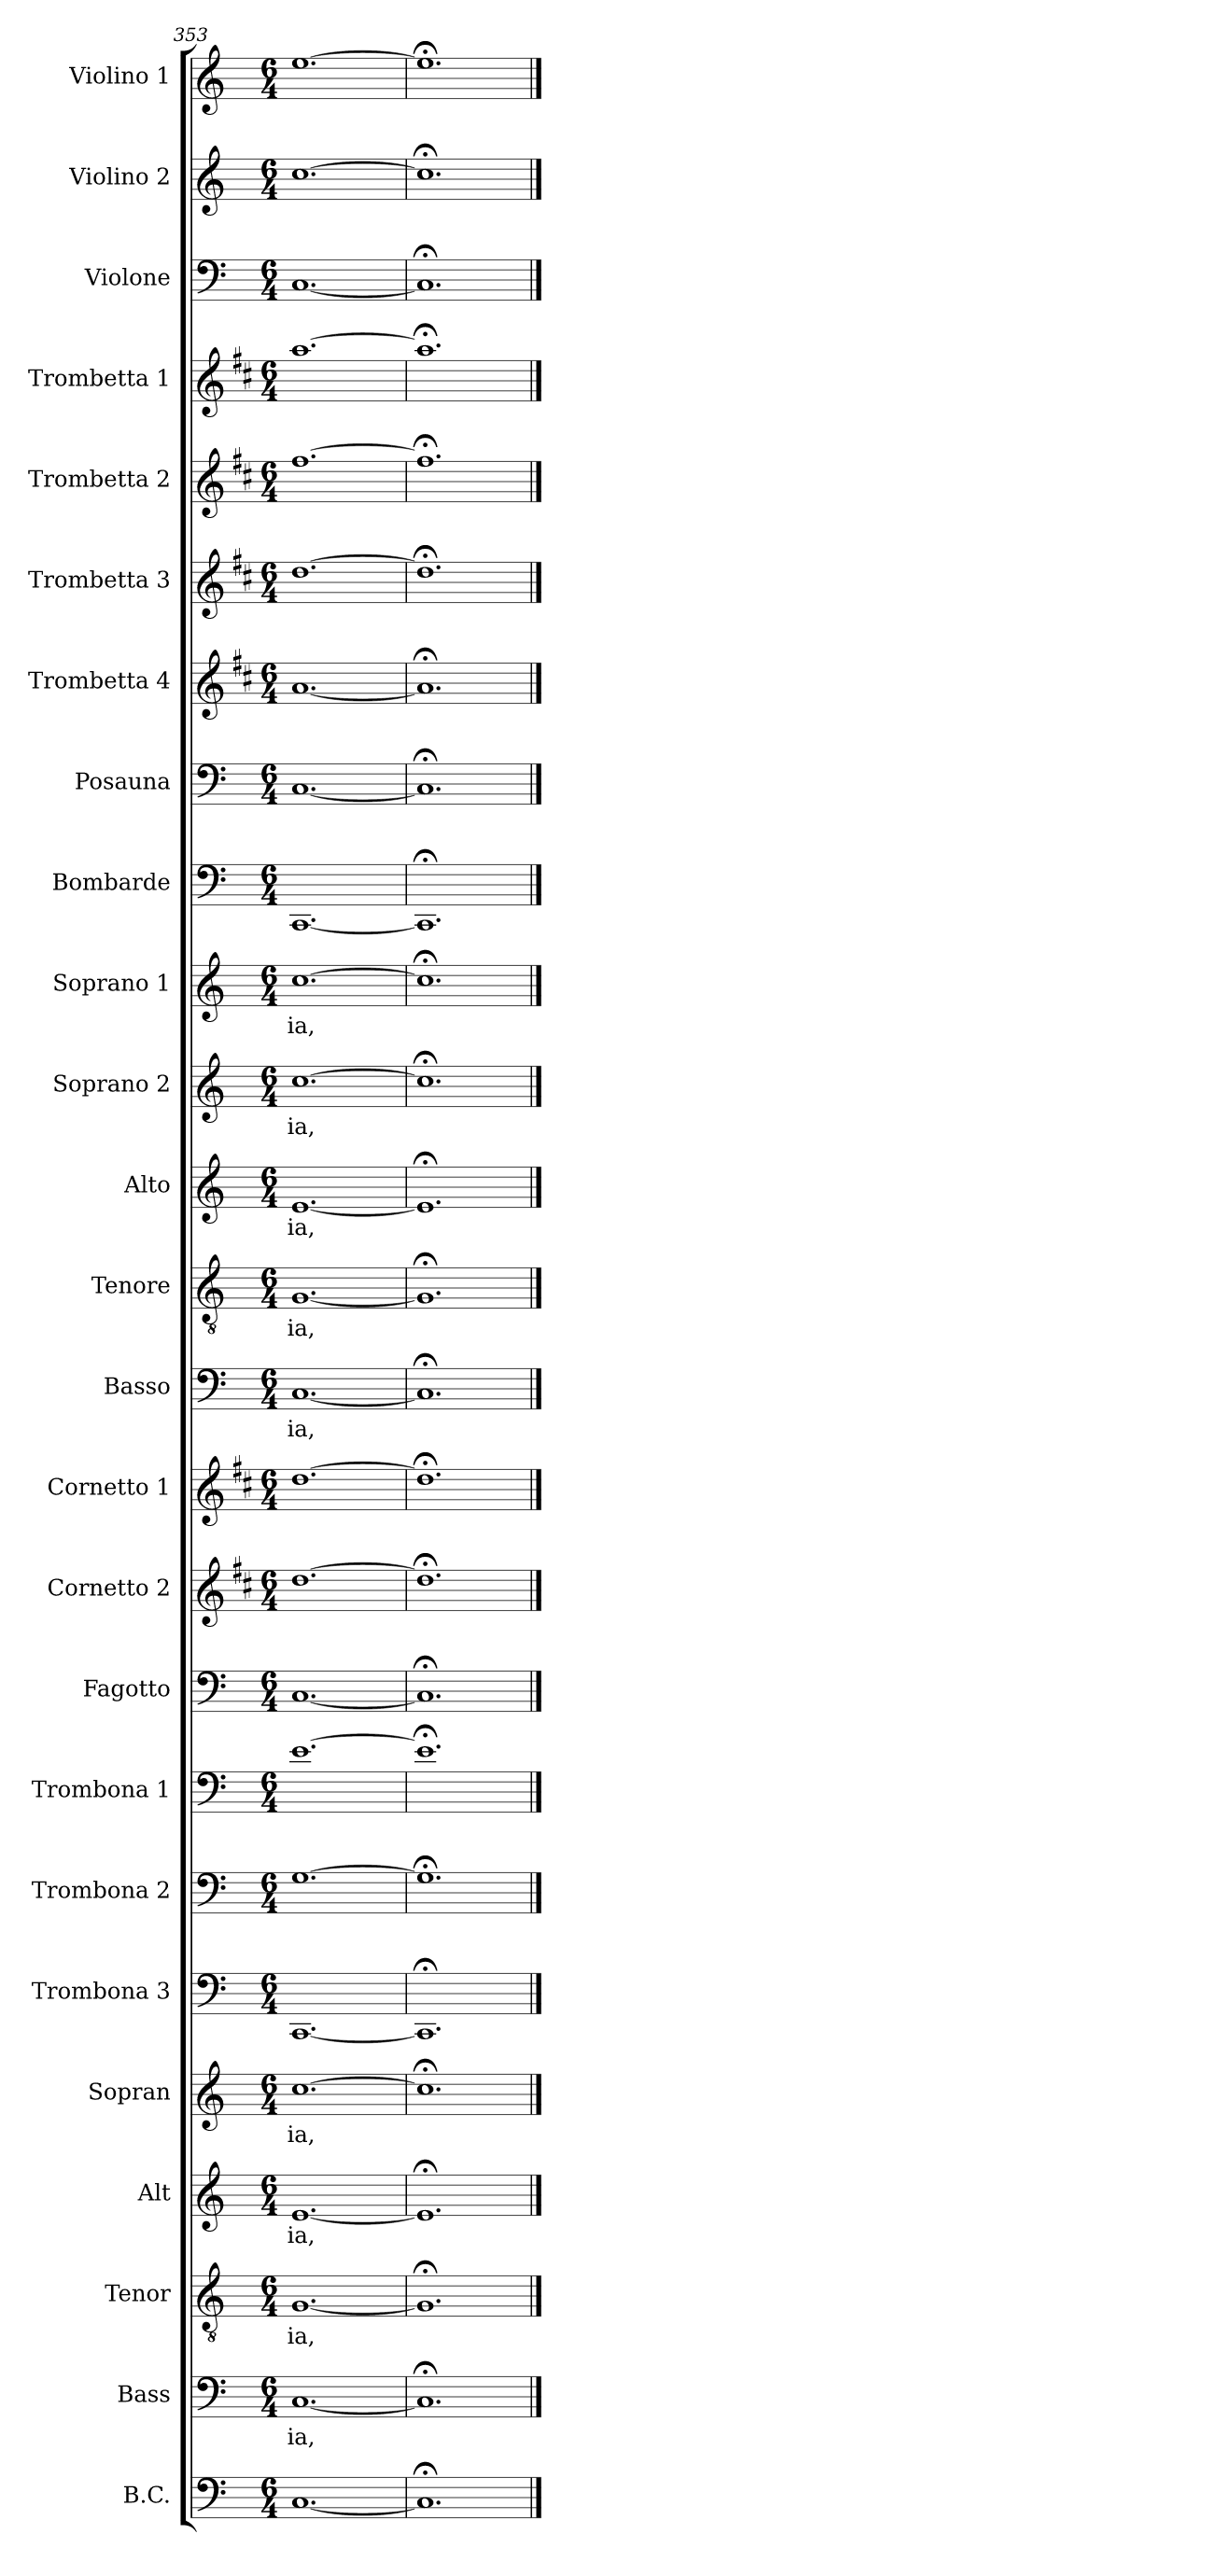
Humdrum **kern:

**kern	**kern	**text	**kern	**text	**kern	**text	**kern	**text	**kern	**kern	**kern	**kern	**kern	**kern	**kern	**text	**kern	**text	**kern	**text	**kern	**text	**kern	**text	**kern	**kern	**kern	**kern	**kern	**kern	**kern	**kern	**kern
*part25	*part24	*part24	*part23	*part23	*part22	*part22	*part21	*part21	*part20	*part19	*part18	*part17	*part16	*part15	*part14	*part14	*part13	*part13	*part12	*part12	*part11	*part11	*part10	*part10	*part9	*part8	*part7	*part6	*part5	*part4	*part3	*part2	*part1
*staff25	*staff24	*staff24	*staff23	*staff23	*staff22	*staff22	*staff21	*staff21	*staff20	*staff19	*staff18	*staff17	*staff16	*staff15	*staff14	*staff14	*staff13	*staff13	*staff12	*staff12	*staff11	*staff11	*staff10	*staff10	*staff9	*staff8	*staff7	*staff6	*staff5	*staff4	*staff3	*staff2	*staff1
*I"B.C.	*I"Bass	*	*I"Tenor	*	*I"Alt	*	*I"Sopran	*	*I"Trombona 3	*I"Trombona 2	*I"Trombona 1	*I"Fagotto	*I"Cornetto 2	*I"Cornetto 1	*I"Basso	*	*I"Tenore	*	*I"Alto	*	*I"Soprano 2	*	*I"Soprano 1	*	*I"Bombarde	*I"Posauna	*I"Trombetta 4	*I"Trombetta 3	*I"Trombetta 2	*I"Trombetta 1	*I"Violone	*I"Violino 2	*I"Violino 1
*I'B.C.	*I'B.	*	*I'T.	*	*I'A.	*	*I'S.	*	*I'Tbn. 2	*I'Tbn. 2	*I'Tbn. 1	*I'Fag.	*I'Cor. 2	*I'Cor. 1	*I'B.	*	*I'T.	*	*I'A.	*	*I'S.	*	*I'S.	*	*	*	*	*	*	*	*	*I'Vl. 2	*I'Vl. 1
*clefF4	*clefF4	*	*clefGv2	*	*clefG2	*	*clefG2	*	*clefF4	*clefF4	*clefF4	*clefF4	*clefG2	*clefG2	*clefF4	*	*clefGv2	*	*clefG2	*	*clefG2	*	*clefG2	*	*clefF4	*clefF4	*clefG2	*clefG2	*clefG2	*clefG2	*clefF4	*clefG2	*clefG2
*	*	*	*ITrd7c12	*	*	*	*	*	*	*	*	*	*ITrd1c2	*ITrd1c2	*	*	*ITrd7c12	*	*	*	*	*	*	*	*	*	*ITrd1c2	*ITrd1c2	*ITrd1c2	*ITrd1c2	*	*	*
*k[]	*k[]	*	*k[]	*	*k[]	*	*k[]	*	*k[]	*k[]	*k[]	*k[]	*k[]	*k[]	*k[]	*	*k[]	*	*k[]	*	*k[]	*	*k[]	*	*k[]	*k[]	*k[]	*k[]	*k[]	*k[]	*k[]	*k[]	*k[]
*C:	*C:	*	*C:	*	*C:	*	*C:	*	*C:	*C:	*C:	*C:	*C:	*C:	*C:	*	*C:	*	*C:	*	*C:	*	*C:	*	*C:	*C:	*C:	*C:	*C:	*C:	*C:	*C:	*C:
*M6/4	*M6/4	*	*M6/4	*	*M6/4	*	*M6/4	*	*M6/4	*M6/4	*M6/4	*M6/4	*M6/4	*M6/4	*M6/4	*	*M6/4	*	*M6/4	*	*M6/4	*	*M6/4	*	*M6/4	*M6/4	*M6/4	*M6/4	*M6/4	*M6/4	*M6/4	*M6/4	*M6/4
=353	=353	=353	=353	=353	=353	=353	=353	=353	=353	=353	=353	=353	=353	=353	=353	=353	=353	=353	=353	=353	=353	=353	=353	=353	=353	=353	=353	=353	=353	=353	=353	=353	=353
!	!	!LO:LY:b:color=#000000	!	!	!	!	!	!	!	!	!	!	!	!	!	!	!	!	!	!	!	!	!	!	!	!	!	!	!	!	!	!	!
!	!	!	!	!LO:LY:b:color=#000000	!	!	!	!	!	!	!	!	!	!	!	!	!	!	!	!	!	!	!	!	!	!	!	!	!	!	!	!	!
!	!	!	!	!	!	!LO:LY:b:color=#000000	!	!	!	!	!	!	!	!	!	!	!	!	!	!	!	!	!	!	!	!	!	!	!	!	!	!	!
!	!	!	!	!	!	!	!	!LO:LY:b:color=#000000	!	!	!	!	!	!	!	!	!	!	!	!	!	!	!	!	!	!	!	!	!	!	!	!	!
!	!	!	!	!	!	!	!	!	!	!	!	!	!	!	!	!LO:LY:b:color=#000000	!	!	!	!	!	!	!	!	!	!	!	!	!	!	!	!	!
!	!	!	!	!	!	!	!	!	!	!	!	!	!	!	!	!	!	!LO:LY:b:color=#000000	!	!	!	!	!	!	!	!	!	!	!	!	!	!	!
!	!	!	!	!	!	!	!	!	!	!	!	!	!	!	!	!	!	!	!	!LO:LY:b:color=#000000	!	!	!	!	!	!	!	!	!	!	!	!	!
!	!	!	!	!	!	!	!	!	!	!	!	!	!	!	!	!	!	!	!	!	!	!LO:LY:b:color=#000000	!	!	!	!	!	!	!	!	!	!	!
!	!	!	!	!	!	!	!	!	!	!	!	!	!	!	!	!	!	!	!	!	!	!	!	!LO:LY:b:color=#000000	!	!	!	!	!	!	!	!	!
[1.Ci	[1.Ci	-ia,	[1.GGi	-ia,	[1.ei	-ia,	[1.cci	-ia,	[1.CCi	[1.Gi	[1.ei	[1.Ci	[1.cci	[1.cci	[1.Ci	-ia,	[1.GGi	-ia,	[1.ei	-ia,	[1.cci	-ia,	[1.cci	-ia,	[1.CCi	[1.Ci	[1.gi	[1.cci	[1.eei	[1.ggi	[1.Ci	[1.cci	[1.eei
=354	=354	=354	=354	=354	=354	=354	=354	=354	=354	=354	=354	=354	=354	=354	=354	=354	=354	=354	=354	=354	=354	=354	=354	=354	=354	=354	=354	=354	=354	=354	=354	=354	=354
1.C;i]	1.C;i]	.	1.GG;i]	.	1.e;i]	.	1.cc;i]	.	1.CC;i]	1.G;i]	1.e;i]	1.C;i]	1.cc;i]	1.cc;i]	1.C;i]	.	1.GG;i]	.	1.e;i]	.	1.cc;i]	.	1.cc;i]	.	1.CC;i]	1.C;i]	1.g;i]	1.cc;i]	1.ee;i]	1.gg;i]	1.C;i]	1.cc;i]	1.ee;i]
==	==	==	==	==	==	==	==	==	==	==	==	==	==	==	==	==	==	==	==	==	==	==	==	==	==	==	==	==	==	==	==	==	==
*-	*-	*-	*-	*-	*-	*-	*-	*-	*-	*-	*-	*-	*-	*-	*-	*-	*-	*-	*-	*-	*-	*-	*-	*-	*-	*-	*-	*-	*-	*-	*-	*-	*-
